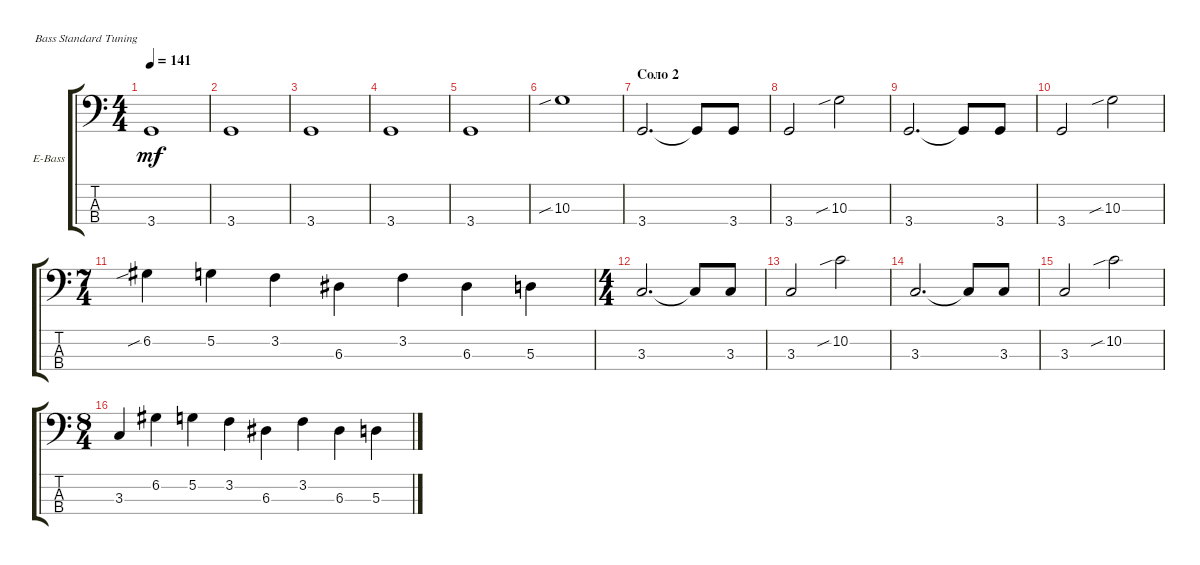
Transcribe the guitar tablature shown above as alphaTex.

\defaultSystemsLayout 4
\bracketExtendMode groupsimilarinstruments
\firstSystemTrackNameOrientation horizontal
\otherSystemsTrackNameOrientation horizontal
\track ("Bass" "E-Bass") {instrument electricbassfinger}
\staff {score tabs}
\tuning (G2 D2 A1 E1)
\ts (4 4)
\tempo 141
\clef f4
\scale
0.333333
\ks c
3.4.1{dy mf} |
\scale
0.333333 3.4.1 |
\scale
0.333333 3.4.1 |
\scale
0.333333 3.4.1 |
\scale
0.333333 3.4.1 |
\scale
0.333333 10.3{sib}.1 |
\section ("" "Соло 2")
\scale
0.333333 3.4.2{d} 3.4{t}.8 3.4.8 |
\scale
0.333333 3.4.2 10.3{sib}.2 |
\scale
0.333333 3.4.2{d} 3.4{t}.8 3.4.8 |
\scale
0.333333 3.4.2 10.3{sib}.2 |
\ts (7 4)
\scale
0.39527 6.2{sib}.4 5.2.4 3.2.4 6.3.4 3.2.4 6.3.4 5.3.4 |
\ts (4 4)
\scale
0.39527 3.3.2{d} 3.3{t}.8 3.3.8 |
\scale
0.209459 3.3.2 10.2{sib}.2 |
\scale
0.257261 3.3.2{d} 3.3{t}.8 3.3.8 |
\scale
0.257261 3.3.2 10.2{sib}.2 |
\ts (8 4)
\scale
0.485477 3.3.4 6.2.4 5.2.4 3.2.4 6.3.4 3.2.4 6.3.4 5.3.4
